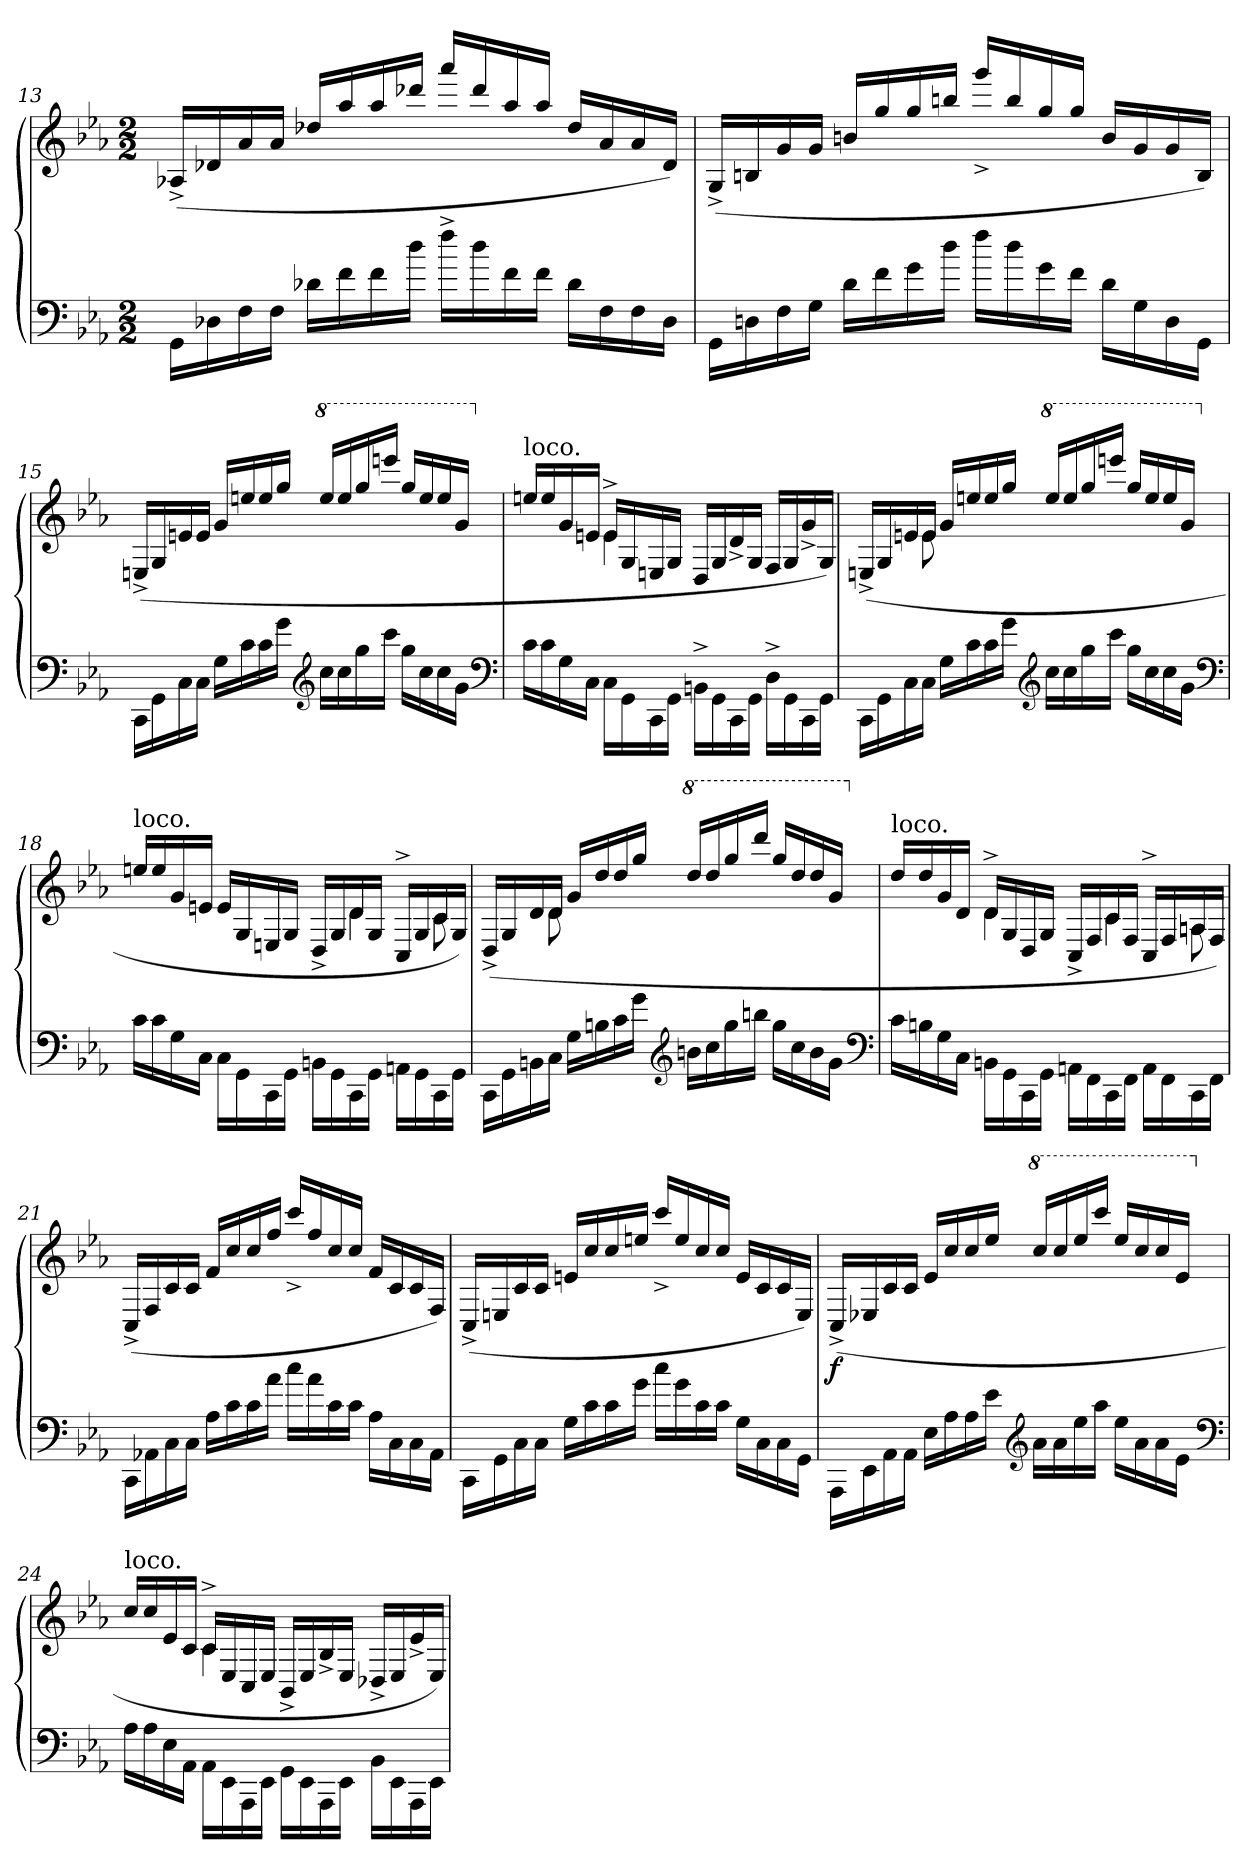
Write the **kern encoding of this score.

**kern	**kern	**dynam
*part1	*part1	*part1
*staff2	*staff1	*staff1/2
*clefF4	*clefG2	*
*k[b-e-a-]	*k[b-e-a-]	*
*c:	*c:	*
*M2/2	*M2/2	*
=13	=13	=13
16GG\LL	(>16A-X^LL	.
16D-X	16d-X	.
16F	16a-	.
16FJJ	16a-JJ	.
16d-LL	16dd-X/LL	.
16f\	16aa-/	.
16f\	16aa-/	.
16dd\JJ	16ddd-X/JJ	.
16ff^<\LL	16aaa-/LL	.
16dd\	16ddd-/	.
16f\	16aa-/	.
16f\JJ	16aa-/JJ	.
16d-LL	16dd-LL	.
16F	16a-	.
16F	16a-	.
16D-JJ	16d-JJ)	.
=14	=14	=14
16GG\LL	(>16G^/LL	.
16Dn\	16Bn/	.
16F	16g	.
16GJJ	16gJJ	.
16d\LL	16bn/LL	.
16f\	16gg/	.
16g\	16gg/	.
16dd\JJ	16bbn/JJ	.
16ff\LL	16ggg^</LL	.
16dd\	16bb/	.
16g\	16gg/	.
16f\JJ	16gg/JJ	.
16dLL	16bLL	.
16G	16g	.
16D	16g	.
16GGJJ	16BJJ)	.
=15	=15	=15
16CC\LL	(>16En^/LL	.
16GG\	16G/	.
16C	16en	.
16CJJ	16eJJ	.
16GLL	16g/LL	.
16c	16een	.
16c	16ee	.
16g\JJ	16gg/JJ	.
*clefG2	*	*
*	*8va	*
16ccLL	16eee/LL	.
16cc	16eee	.
16gg	16ggg	.
16cccJJ	16eeeenJJ	.
16ggLL	16ggg/LL	.
16cc	16eee	.
16cc	16eee	.
16gJJ	16ggJJ	.
*clefF4	*	*
=16	=16	=16
*	*X8va	*
*	*^	*
!	!LO:TX:a:t=loco.	!	!
16c\LL	16een/LL	4ryy	.
16c	16ee	.	.
16G	16g	.	.
16CJJ	16enJJ	.	.
16C\LL	16e^>/LL	4e	.
16GG\	16G/	.	.
16CC\	16En/	.	.
16GG\JJ	16G/JJ	.	.
16BBn^<\LL	16D/LL	4ryy	.
16GG\	16G/	.	.
16CC	16d^>	.	.
16GG\JJ	16G/JJ	.	.
16D^<\LL	16F/LL	4ryy	.
16GG\	16G/	.	.
16CC	16g^>	.	.
16GG\JJ	16G/JJ)	.	.
=17	=17	=17	=17
16CC\LL	(>16En^</LL	8.ryy	.
16GG\	16G/	.	.
16C	16en	.	.
16CJJ	16eJJ	8e	.
16G\LL	16g/LL	.	.
16c	16een	8.ryy	.
16c	16ee	.	.
16g\JJ	16ggJJ	.	.
*clefG2	*	*	*
*	*8va	*	*
16cc\LL	16eee/LL	2ryy	.
16cc	16eee	.	.
16gg	16ggg	.	.
16cccJJ	16eeeenJJ	.	.
16gg\LL	16ggg/LL	.	.
16cc	16eee	.	.
16cc	16eee	.	.
16gJJ	16ggJJ	.	.
*clefF4	*	*	*
=18	=18	=18	=18
*	*X8va	*	*
!	!LO:TX:a:t=loco.	!	!
16c\LL	16een/LL	4ryy	.
16c	16ee	.	.
16G	16g	.	.
16CJJ	16enJJ	.	.
16C\LL	16e/LL	4ryy	.
16GG\	16G/	.	.
16CC\	16En/	.	.
16GG\JJ	16G/JJ	.	.
16BBn\LL	16D^>/LL	8ryy	.
16GG\	16G/	.	.
16CC\	16d/	4d\	.
16GG\JJ	16G/JJ	.	.
16AAn\LL	16C^>/LL	.	.
16GG\	16G/	.	.
16CC\	16c/	8c\	.
16GG\JJ	16G/JJ)	.	.
=19	=19	=19	=19
16CC\LL	(>16D^</LL	8.ryy	.
16GG\	16G/	.	.
16BBn	16d	.	.
16CJJ	16dJJ	8d	.
16GLL	16g/LL	.	.
16Bn	16dd	8.ryy	.
16c\	16dd	.	.
16g\JJ	16ggJJ	.	.
*clefG2	*	*	*
*	*8va	*	*
16bnLL	16ddd/LL	2ryy	.
16cc	16ddd	.	.
16gg	16ggg	.	.
16bbnJJ	16ddddJJ	.	.
16ggLL	16ggg/LL	.	.
16cc	16ddd	.	.
16b	16ddd	.	.
16gJJ	16ggJJ	.	.
*clefF4	*	*	*
=20	=20	=20	=20
*	*X8va	*	*
!	!LO:TX:a:t=loco.	!	!
16cLL	16ddLL	4ryy	.
16Bn	16dd	.	.
16G	16g	.	.
16CJJ	16dJJ	.	.
16BBn\LL	16d^<LL	4d	.
16GG\	16G/	.	.
16CC\	16D/	.	.
16GG\JJ	16G/JJ	.	.
16AAn\LL	16C^>/LL	8ryy	.
16FF\	16F/	.	.
16CC\	16c/	4c\	.
16FF\JJ	16F/JJ	.	.
16AA\LL	16C^>/LL	.	.
16FF\	16F/	.	.
16CC\	16An/	8An\	.
16FF\JJ	16F/JJ)	.	.
*	*v	*v	*
=21	=21	=21
16CC\LL	(>16C^</LL	.
16AA-X\	16F/	.
16C\	16c/	.
16C\JJ	16c/JJ	.
16A-\LL	16f/LL	.
16c	16cc	.
16c	16cc	.
16a-\JJ	16ff/JJ	.
16cc\LL	16ccc^</LL	.
16a-\	16ff/	.
16c\	16cc/	.
16c\JJ	16cc/JJ	.
16A-\LL	16f/LL	.
16C	16c	.
16C	16c	.
16AA-\JJ	16F/JJ)	.
=22	=22	=22
16CC\LL	(>16C^</LL	.
16GG\	16En/	.
16C\	16c/	.
16C\JJ	16c/JJ	.
16G\LL	16en/LL	.
16c	16cc	.
16c	16cc	.
16g\JJ	16een/JJ	.
16cc\LL	16ccc^</LL	.
16g\	16ee/	.
16c\	16cc/	.
16c\JJ	16cc/JJ	.
16G\LL	16e/LL	.
16C	16c	.
16C	16c	.
16GG\JJ	16E/JJ)	.
=23	=23	=23
!	!	!LO:DY:b
16AAA-\LL	(>16C^</LL	f
16EE-	16E-X	.
16AA-\	16c/	.
16AA-\JJ	16c/JJ	.
16E-\LL	16e-/LL	.
16A-	16cc	.
16A-	16cc	.
16e-\JJ	16ee-/JJ	.
*clefG2	*	*
*	*8va	*
16a-\LL	16ccc/LL	.
16a-	16ccc	.
16ee-	16eee-	.
16aa-JJ	16ccccJJ	.
16ee-\LL	16eee-/LL	.
16a-	16ccc	.
16a-	16ccc	.
16e-JJ	16ee-JJ	.
*clefF4	*	*
=24	=24	=24
*	*X8va	*
*	*^	*
!	!LO:TX:a:t=loco.	!	!
16A-\LL	16cc/LL	4ryy	.
16A-	16cc	.	.
16E-	16e-	.	.
16AA-JJ	16cJJ	.	.
16AA-\LL	16c^</LL	4c	.
16EE-\	16E-/	.	.
16AAA-\	16C/	.	.
16EE-\JJ	16E-/JJ	.	.
16GG\LL	16BB-^>/LL	2ryy	.
16EE-\	16E-/	.	.
16AAA-\	16B-^>/	.	.
16EE-\JJ	16E-/JJ	.	.
16BB-\LL	16D-X^>LL	.	.
16EE-\	16E-/	.	.
16AAA-	16e-^>	.	.
16EE-\JJ	16E-/JJ)	.	.
*	*v	*v	*
=	=	=
*-	*-	*-
